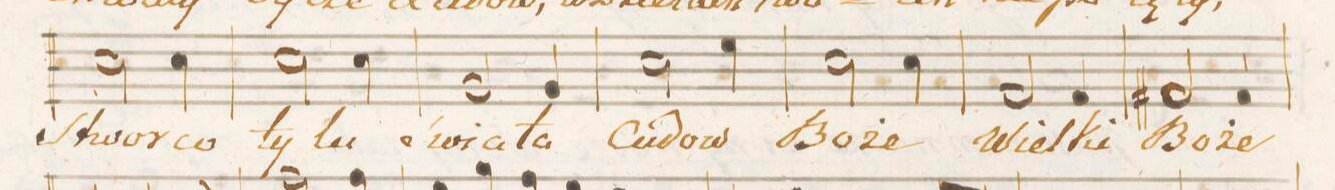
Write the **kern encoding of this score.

**kern	**text
*I"Basso.	*
*clefF4	*
*k[f#c#g#]	*
*M3/4	*
2E\	ſtwor-
4E\	-co
=34	=34
2E\	ty-
4E\	-lu
=35	=35
2BB/	świa-
4BB/	-ta
=36	=36
2E\	Cu-
4G#\	-dow
=37	=37
2E\	Bo-
4E\	-że
=38	=38
2AA/	Wiel-
4AA/	-ki
=39	=39
2AA#X/	Bo-
4AA#/	-że
=40	=40
*-	*-
